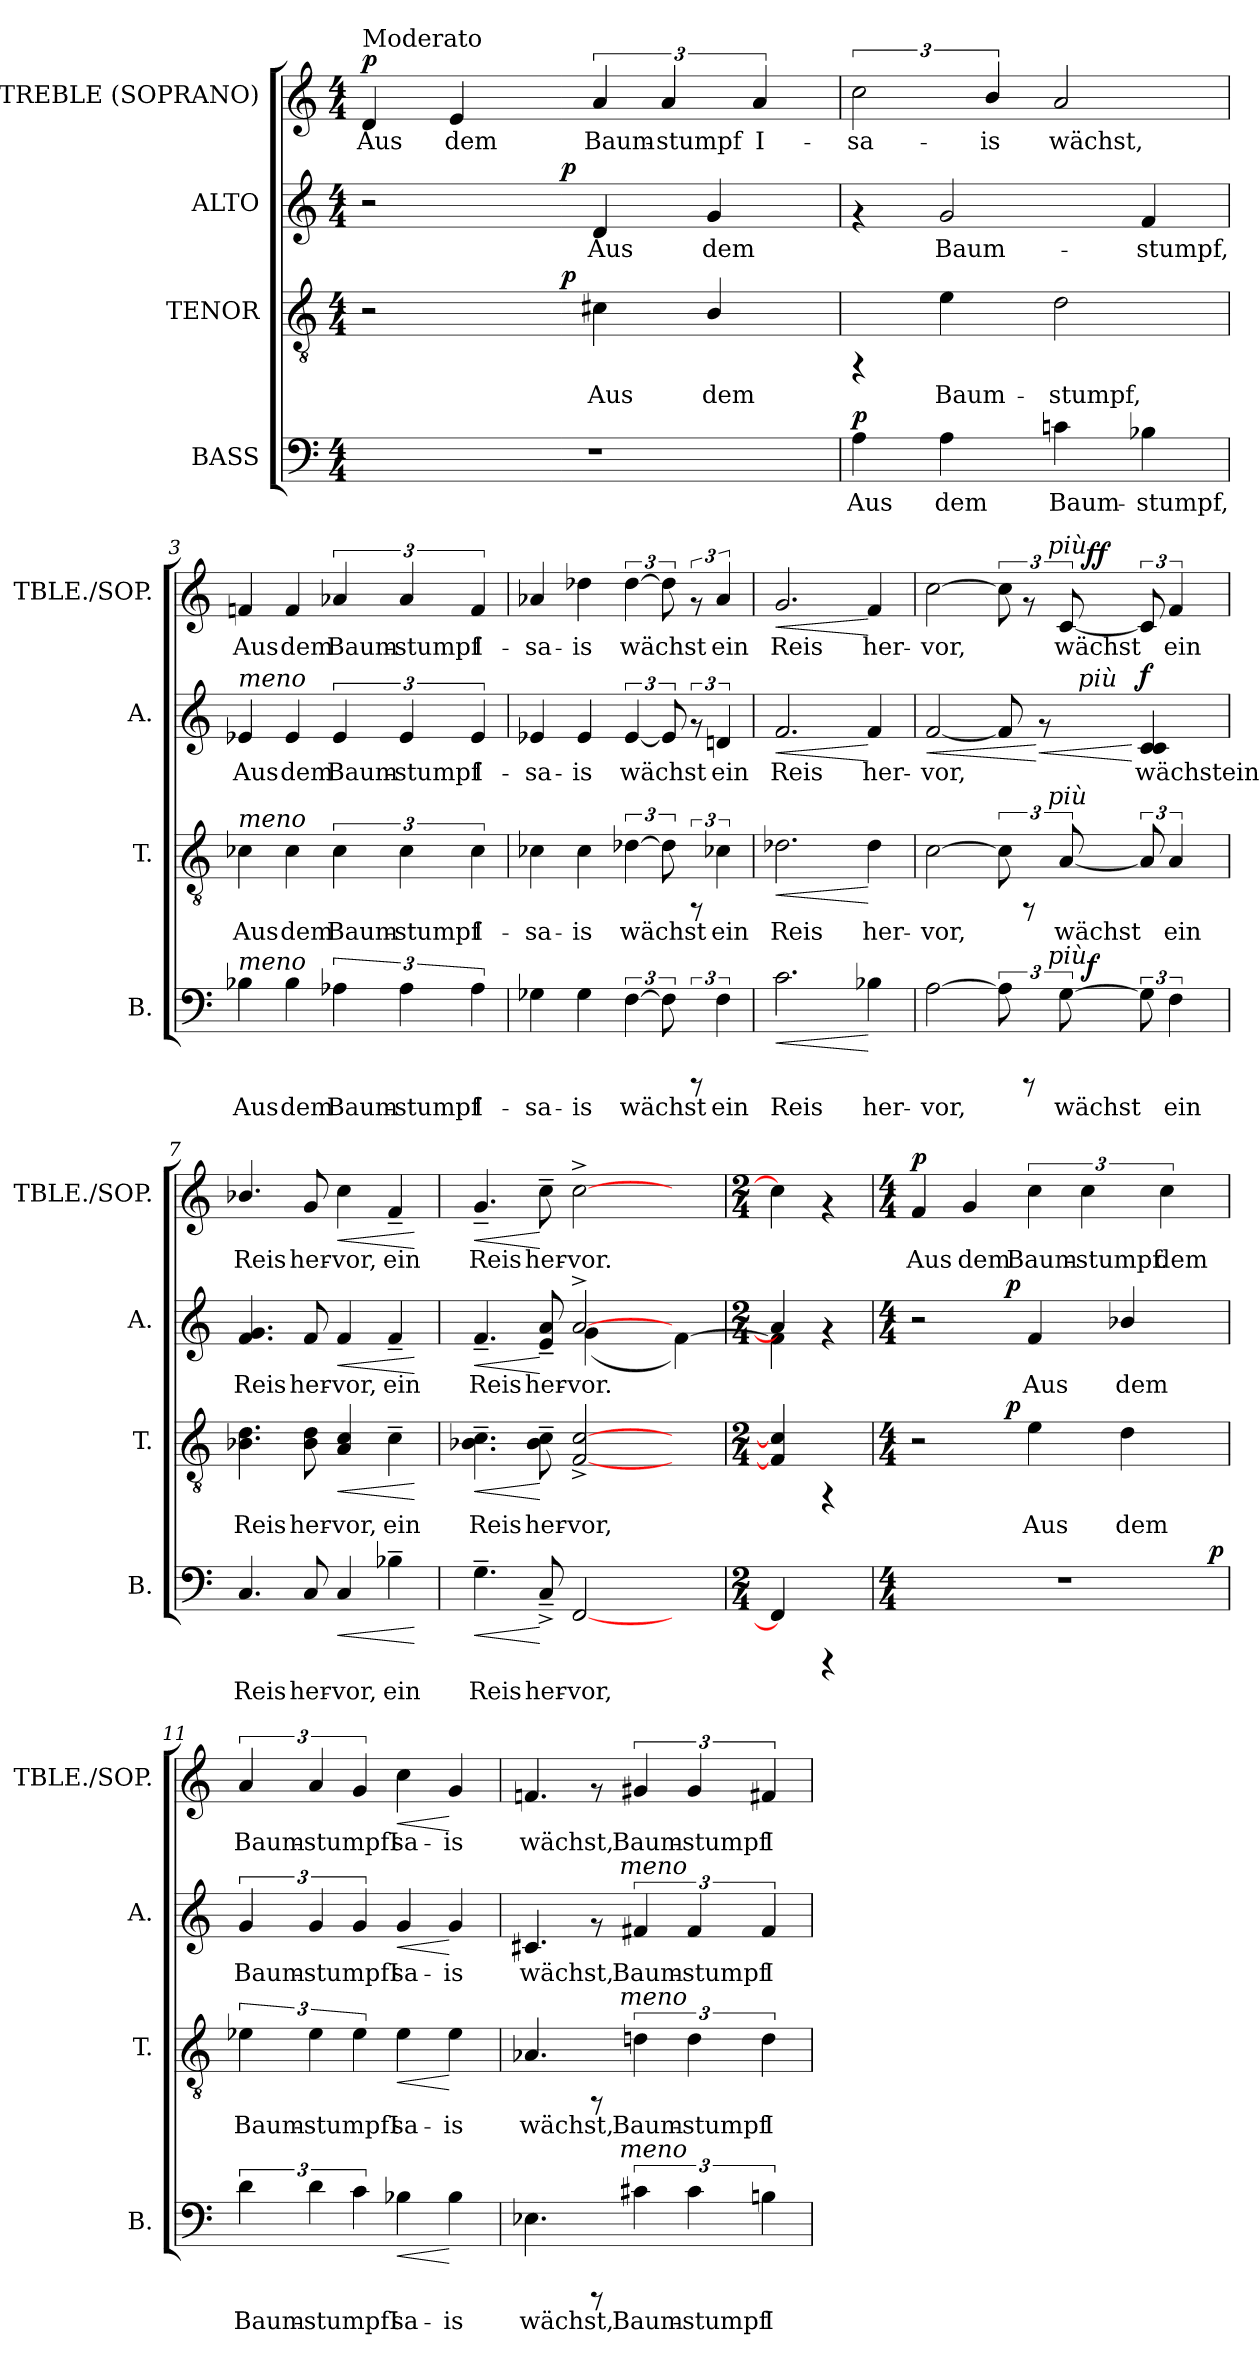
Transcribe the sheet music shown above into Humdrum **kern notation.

**kern	**text	**dynam	**kern	**text	**dynam	**kern	**text	**dynam	**kern	**text	**dynam
*part4	*part4	*part4	*part3	*part3	*part3	*part2	*part2	*part2	*part1	*part1	*part1
*staff4	*staff4	*staff4	*staff3	*staff3	*staff3	*staff2	*staff2	*staff2	*staff1	*staff1	*staff1
*I"BASS	*	*	*I"TENOR	*	*	*I"ALTO	*	*	*I"TREBLE  (SOPRANO)	*	*
*I'B.	*	*	*I'T.	*	*	*I'A.	*	*	*I'TBLE./SOP.	*	*
!!LO:PB:g=z
*stria5	*	*	*stria5	*	*	*stria5	*	*	*stria5	*	*
*clefF4	*	*	*clefGv2	*	*	*clefG2	*	*	*clefG2	*	*
*k[]	*	*	*k[]	*	*	*k[]	*	*	*k[]	*	*
*C:	*	*	*C:	*	*	*C:	*	*	*C:	*	*
*M4/4	*	*	*M4/4	*	*	*M4/4	*	*	*M4/4	*	*
*MM92	*	*	*MM92	*	*	*MM92	*	*	*MM92	*	*
=1	=1	=1	=1	=1	=1	=1	=1	=1	=1	=1	=1
!	!	!	!	!	!	!	!	!	!LO:TX:a:t=Moderato	!	!
!	!	!	!	!	!	!	!	!	!	!LO:LY:b:cj	!LO:DY:a
*	*	*	*^	*	*	*^	*	*	*	*	*
1r	.	.	2r	4ryy	.	.	2r	4ryy	.	.	4d/	Aus	p
!	!	!	!	!	!	!	!	!	!	!	!	!LO:LY:b:cj	!
.	.	.	.	8ryy	.	.	.	8ryy	.	.	4e/	dem	.
.	.	.	.	16ryy	.	.	.	16ryy	.	.	.	.	.
.	.	.	.	64ryy	.	.	.	64ryy	.	.	.	.	.
!	!	!	!	!	!	!LO:DY:a	!	!	!	!LO:DY:a	!	!	!
.	.	.	.	2ryy	.	p	.	2ryy	.	p	.	.	.
!	!	!	!	!	!LO:LY:b:cj	!	!	!	!LO:LY:b:cj	!	!	!LO:LY:b:cj	!
.	.	.	4c#X\	.	Aus	.	4d/	.	Aus	.	6a/	Baum-	.
!	!	!	!	!	!	!	!	!	!	!	!	!LO:LY:b:cj	!
.	.	.	.	.	.	.	.	.	.	.	6a/	-stumpf	.
!	!	!	!	!	!LO:LY:b:cj	!	!	!	!LO:LY:b:cj	!	!	!	!
.	.	.	4B/	.	dem	.	4g/	.	dem	.	.	.	.
!	!	!	!	!	!	!	!	!	!	!	!	!LO:LY:b:cj	!
.	.	.	.	.	.	.	.	.	.	.	6a/	I-	.
.	.	.	.	32.ryy	.	.	.	32.ryy	.	.	.	.	.
=2	=2	=2	=2	=2	=2	=2	=2	=2	=2	=2	=2	=2	=2
!	!LO:LY:b:cj	!LO:DY:a	!	!	!	!	!	!	!	!	!	!LO:LY:b:cj	!
*	*	*	*v	*v	*	*	*	*	*	*	*	*	*
*	*	*	*	*	*	*v	*v	*	*	*	*	*
4A\	Aus	p	4rFF	.	.	4rf	.	.	3cc\	-sa-	.
!	!LO:LY:b:cj	!	!	!LO:LY:b:cj	!	!	!LO:LY:b:cj	!	!	!	!
4A\	dem	.	4e\	Baum-	.	2g/	Baum-	.	.	.	.
!	!	!	!	!	!	!	!	!	!	!LO:LY:b:cj	!
.	.	.	.	.	.	.	.	.	6b/	-is	.
!	!LO:LY:b:cj	!	!	!LO:LY:b:cj	!	!	!	!	!	!LO:LY:b:cj	!
4cn\	Baum-	.	2d\	-stumpf,	.	.	.	.	2a/	wächst,	.
!	!LO:LY:b:cj	!	!	!	!	!	!LO:LY:b:cj	!	!	!	!
4B-X\	-stumpf,	.	.	.	.	4f/	-stumpf,	.	.	.	.
=3	=3	=3	=3	=3	=3	=3	=3	=3	=3	=3	=3
!	!	!	!	!	!	!LO:TX:a:i:t=meno	!	!	!	!	!
!	!	!	!LO:TX:a:i:t=meno	!	!	!	!	!	!	!	!
!LO:TX:a:i:t=meno	!	!	!	!	!	!	!	!	!	!	!
!	!LO:LY:b:cj	!	!	!LO:LY:b:cj	!	!	!LO:LY:b:cj	!	!	!LO:LY:b:cj	!
4B-X\	Aus	.	4c-X\	Aus	.	4e-X/	Aus	.	4fn/	Aus	.
!	!LO:LY:b:cj	!	!	!LO:LY:b:cj	!	!	!LO:LY:b:cj	!	!	!LO:LY:b:cj	!
4B-\	dem	.	4c-\	dem	.	4e-/	dem	.	4f/	dem	.
!	!LO:LY:b:cj	!	!	!LO:LY:b:cj	!	!	!LO:LY:b:cj	!	!	!LO:LY:b:cj	!
6A-X\	Baum-	.	6c-\	Baum-	.	6e-/	Baum-	.	6a-X/	Baum-	.
!	!LO:LY:b:cj	!	!	!LO:LY:b:cj	!	!	!LO:LY:b:cj	!	!	!LO:LY:b:cj	!
6A-\	-stumpf	.	6c-\	-stumpf	.	6e-/	-stumpf	.	6a-/	-stumpf	.
!	!LO:LY:b:cj	!	!	!LO:LY:b:cj	!	!	!LO:LY:b:cj	!	!	!LO:LY:b:cj	!
6A-\	I-	.	6c-\	I-	.	6e-/	I-	.	6f/	I-	.
!!LO:LB:g=z
=4	=4	=4	=4	=4	=4	=4	=4	=4	=4	=4	=4
!	!LO:LY:b:cj	!	!	!LO:LY:b:cj	!	!	!LO:LY:b:cj	!	!	!LO:LY:b:cj	!
4G-X\	-sa-	.	4c-X\	-sa-	.	4e-X/	-sa-	.	4a-X/	-sa-	.
!	!LO:LY:b:cj	!	!	!LO:LY:b:cj	!	!	!LO:LY:b:cj	!	!	!LO:LY:b:cj	!
4G-\	-is	.	4c-\	-is	.	4e-/	-is	.	4dd-X\	-is	.
!	!LO:LY:b:cj	!	!	!LO:LY:b:cj	!	!	!LO:LY:b:cj	!	!	!LO:LY:b:cj	!
[>6F\	wächst	.	[>6d-X\	wächst	.	[<6e-/	wächst	.	[>6dd-\	wächst	.
!	!LO:LY:b:cj	!	!	!LO:LY:b:cj	!	!	!LO:LY:b:cj	!	!	!LO:LY:b:cj	!
12F\]	.	.	12d-\]	.	.	12e-/]	.	.	12dd-\]	.	.
12rCCC	.	.	12rFF	.	.	12rf	.	.	12rf	.	.
!	!LO:LY:b:cj	!	!	!LO:LY:b:cj	!	!	!LO:LY:b:cj	!	!	!LO:LY:b:cj	!
6F\	ein	.	6c-X\	ein	.	6dn/	ein	.	6a-/	ein	.
=5	=5	=5	=5	=5	=5	=5	=5	=5	=5	=5	=5
!	!LO:LY:b:cj	!LO:HP:b	!	!LO:LY:b:cj	!LO:HP:b	!	!LO:LY:b:cj	!LO:HP:b	!	!LO:LY:b:cj	!LO:HP:b
2.c\	Reis	<	2.d-X\	Reis	<	2.f/	Reis	<	2.g/	Reis	<
!	!LO:LY:b:cj	!	!	!LO:LY:b:cj	!	!	!LO:LY:b:cj	!	!	!LO:LY:b:cj	!
4B-X\	her-	[	4d-\	her-	[	4f/	her-	[	4f/	her-	[
=6	=6	=6	=6	=6	=6	=6	=6	=6	=6	=6	=6
!	!LO:LY:b:cj	!	!	!LO:LY:b:cj	!	!	!LO:LY:b:cj	!LO:HP:b	!	!LO:LY:b:cj	!
*^	*	*	*^	*	*	*^	*	*	*^	*	*
*	*^	*	*	*	*	*	*	*	*	*	*	*	*^	*	*
[>2A\	2ryy	2ryy	-vor,	.	[>2c\	2ryy	-vor,	.	[<2f/	2ryy	-vor,	<	[>2cc\	2ryy	2ryy	-vor,	.
!	!	!	!LO:LY:b:cj	!	!	!	!LO:LY:b:cj	!	!	!	!LO:LY:b:cj	!	!	!	!	!LO:LY:b:cj	!
12A\L]	8...ryy	8ryy	.	.	12c\L]	8ryy	.	.	8f/]	8..ryy	.	.	12cc\L]	8...ryy	8ryy	.	.
12rCCC	.	.	.	.	12rFF	.	.	.	.	.	.	.	12rf	.	.	.	.
!	!	!	!	!	!	!	!	!	!	!	!	!LO:HP:n=1:b	!	!	!	!	!
.	.	64ryy	.	.	.	64ryy	.	.	8rf	.	.	[ <	.	.	64ryy	.	.
!	!	!	!	!	!	!	!	!	!	!	!	!	!	!	!LO:TX:a:i:t=più	!	!
!	!	!	!	!	!	!LO:TX:a:i:t=più	!	!	!	!	!	!	!	!	!	!	!
!	!	!LO:TX:a:i:t=più	!	!	!	!	!	!	!	!	!	!	!	!	!	!	!
.	.	4ryy	.	.	.	4ryy	.	.	.	.	.	.	.	.	4ryy	.	.
!	!	!	!LO:LY:b:cj	!	!	!	!LO:LY:b:cj	!	!	!	!	!	!	!	!	!LO:LY:b:cj	!
[12G\	.	.	wächst	.	[12A/L	.	wächst	.	.	.	.	.	[12c</L	.	.	wächst	.
!	!	!	!	!	!	!	!	!	!	!LO:TX:a:i:t=più	!	!	!	!	!	!	!
.	.	.	.	.	.	.	.	.	.	4ryy	.	.	.	.	.	.	.
!	!	!	!	!LO:DY:a	!	!	!	!	!	!	!	!	!	!	!	!	!LO:DY:a
!	!	!	!	!	!	!	!	!	!	!	!	!	!	!	!	!	!LO:DY:n=1:b
.	4ryy	.	.	f	.	.	.	.	.	.	.	.	.	4ryy	.	.	f f
!	!	!	!	!	!	!	!	!	!	!	!LO:LY:b:cj	!LO:DY:n=1:b	!	!	!	!	!
12G\]	.	.	.	.	12A/L]	.	.	.	4c/> 4c/>	.	wächstein	[ f	12c/L]	.	.	.	.
!	!	!	!LO:LY:b:cj	!	!	!	!LO:LY:b:cj	!	!	!	!	!	!	!	!	!LO:LY:b:cj	!
6F\	.	.	ein	.	6A/	.	ein	.	.	.	.	.	6f/	.	.	ein	.
.	.	16..ryy	.	.	.	16..ryy	.	.	.	.	.	.	.	.	16..ryy	.	.
.	.	.	.	.	.	.	.	.	.	32ryy	.	.	.	.	.	.	.
.	64ryy	.	.	.	.	.	.	.	.	.	.	.	.	64ryy	.	.	.
=7	=7	=7	=7	=7	=7	=7	=7	=7	=7	=7	=7	=7	=7	=7	=7	=7	=7
!	!	!	!LO:LY:b:cj	!	!	!	!LO:LY:b:cj	!	!	!	!LO:LY:b:cj	!	!	!	!	!LO:LY:b:cj	!
*v	*v	*v	*	*	*	*	*	*	*v	*v	*	*	*v	*v	*v	*	*
*	*	*	*v	*v	*	*	*	*	*	*	*	*
4.C/	Reis	.	4.d\ 4.B-X\	Reis	.	4.f/ 4.g/	Reis	.	4.b-X/	Reis	.
!	!LO:LY:b:cj	!	!	!LO:LY:b:cj	!	!	!LO:LY:b:cj	!	!	!LO:LY:b:cj	!
8C/	her-	.	8d\ 8B-\	her-	.	8f/	her-	.	8g/	her-	.
!	!LO:LY:b:cj	!LO:HP:b	!	!LO:LY:b:cj	!LO:HP:b	!	!LO:LY:b:cj	!LO:HP:b	!	!LO:LY:b:cj	!LO:HP:b
4C/	-vor,	<	4c/ 4A/	-vor,	<	4f/	-vor,	<	4cc\	-vor,	<
!	!LO:LY:b:cj	!	!	!LO:LY:b:cj	!	!	!LO:LY:b:cj	!	!	!LO:LY:b:cj	!
4B-X~>\	ein	.	4c~>\	ein	.	4f~>/	ein	.	4f~>/	ein	.
.	.	[	.	.	[	.	.	[	.	.	[
!!LO:PB:g=z
=8	=8	=8	=8	=8	=8	=8	=8	=8	=8	=8	=8
!	!LO:LY:b:cj	!LO:HP:b	!	!LO:LY:b:cj	!LO:HP:b	!	!LO:LY:b:cj	!LO:HP:b	!	!LO:LY:b:cj	!LO:HP:b
*	*	*	*	*	*	*^	*	*	*	*	*
4.G~>\	Reis	<	4.B-X\~> 4.c\~>	Reis	<	4.f~>/	2ryy	Reis	<	4.g~>/	Reis	<
!	!LO:LY:b:cj	!	!	!LO:LY:b:cj	!	!	!	!LO:LY:b:cj	!	!	!LO:LY:b:cj	!
8C~>^>/	her-	[	8B-\~> 8c\~>	her-	[	8a/~> 8e/~>	.	her-	[	8cc~>\	her-	[
!	!LO:LY:b:cj	!	!	!LO:LY:b:cj	!	!	!	!LO:LY:b:cj	!	!	!LO:LY:b:cj	!
[<2FF/	-vor,	.	[>2c/^> [<2F/^>	-vor,	.	[>2a^>/	(<4g\	-vor.	.	[>2cc^>\	-vor.	.
.	.	.	.	.	.	.	2ryy	.	.	.	.	.
!	!	!	!	!	!	!	!	!LO:LY:b:cj	!	!	!	!
4ryy	.	.	4ryy	.	.	[<4f\)	.	.	.	4ryy	.	.
=9	=9	=9	=9	=9	=9	=9	=9	=9	=9	=9	=9	=9
*M2/4	*	*	*M2/4	*	*	*M2/4	*	*	*	*M2/4	*	*
!	!LO:LY:b:cj	!	!	!LO:LY:b:cj	!	!	!	!LO:LY:b:cj	!	!	!LO:LY:b:cj	!
4FF/]	.	.	4c/] 4F/]	.	.	4a/]	4f\]	.	.	4cc\]	.	.
4rCCC	.	.	4rFF	.	.	4rf	4ryy	.	.	4rf	.	.
=10	=10	=10	=10	=10	=10	=10	=10	=10	=10	=10	=10	=10
*M4/4	*	*	*M4/4	*	*	*M4/4	*	*	*	*M4/4	*	*
!	!	!	!	!	!	!	!	!	!	!	!LO:LY:b:cj	!LO:DY:a
*^	*	*	*^	*	*	*	*	*	*	*	*	*
1r	2ryy	.	.	2r	4..ryy	.	.	2r	4..ryy	.	.	4f/	Aus	p
!	!	!	!	!	!	!	!	!	!	!	!	!	!LO:LY:b:cj	!
.	.	.	.	.	.	.	.	.	.	.	.	4g/	dem	.
!	!	!	!	!	!	!	!LO:DY:a	!	!	!	!LO:DY:a	!	!	!
.	.	.	.	.	2ryy	.	p	.	2ryy	.	p	.	.	.
!	!	!	!	!	!	!LO:LY:b:cj	!	!	!	!LO:LY:b:cj	!	!	!LO:LY:b:cj	!
.	4ryy	.	.	4e\	.	Aus	.	4f/	.	Aus	.	6cc\	Baum-	.
!	!	!	!	!	!	!	!	!	!	!	!	!	!LO:LY:b:cj	!
.	.	.	.	.	.	.	.	.	.	.	.	6cc\	-stumpf.	.
!	!	!	!	!	!	!LO:LY:b:cj	!	!	!	!LO:LY:b:cj	!	!	!	!
.	8ryy	.	.	4d\	.	dem	.	4b-X/	.	dem	.	.	.	.
!	!	!	!	!	!	!	!	!	!	!	!	!	!LO:LY:b:cj	!
.	.	.	.	.	.	.	.	.	.	.	.	6cc\	dem	.
.	16ryy	.	.	.	.	.	.	.	.	.	.	.	.	.
.	64ryy	.	.	.	16ryy	.	.	.	16ryy	.	.	.	.	.
!	!	!	!LO:DY:a	!	!	!	!	!	!	!	!	!	!	!
.	32.ryy	.	p	.	.	.	.	.	.	.	.	.	.	.
=11	=11	=11	=11	=11	=11	=11	=11	=11	=11	=11	=11	=11	=11	=11
!	!	!LO:LY:b:cj	!	!	!	!LO:LY:b:cj	!	!	!	!LO:LY:b:cj	!	!	!LO:LY:b:cj	!
*v	*v	*	*	*	*	*	*	*v	*v	*	*	*	*	*
*	*	*	*v	*v	*	*	*	*	*	*	*	*
6d\	Baum-	.	6e-X\	Baum-	.	6g/	Baum-	.	6a/	Baum-	.
!	!LO:LY:b:cj	!	!	!LO:LY:b:cj	!	!	!LO:LY:b:cj	!	!	!LO:LY:b:cj	!
6d\	-stumpfI-	.	6e-\	-stumpfI-	.	6g/	-stumpfI-	.	6a/	-stumpfI-	.
!	!LO:LY:b:cj	!	!	!LO:LY:b:cj	!	!	!LO:LY:b:cj	!	!	!LO:LY:b:cj	!
6c\	--	.	6e-\	--	.	6g/	--	.	6g/	--	.
!	!LO:LY:b:cj	!LO:HP:b	!	!LO:LY:b:cj	!LO:HP:b	!	!LO:LY:b:cj	!LO:HP:b	!	!LO:LY:b:cj	!LO:HP:b
4B-X\	-sa-	<	4e-\	-sa-	<	4g/	-sa-	<	4cc\	-sa-	<
!	!LO:LY:b:cj	!	!	!LO:LY:b:cj	!	!	!LO:LY:b:cj	!	!	!LO:LY:b:cj	!
4B-\	-is	[	4e-\	-is	[	4g/	-is	[	4g/	-is	[
!!LO:PB:g=z
=12	=12	=12	=12	=12	=12	=12	=12	=12	=12	=12	=12
!	!LO:LY:b:cj	!	!	!LO:LY:b:cj	!	!	!LO:LY:b:cj	!	!	!LO:LY:b:cj	!
*^	*	*	*^	*	*	*^	*	*	*	*	*
4.E-X\	4...ryy	wächst,	.	4.A-X/	4...ryy	wächst,	.	4.c#X/	4...ryy	wächst,	.	4.fn/	wächst,	.
8rCCC	.	.	.	8rFF	.	.	.	8rf	.	.	.	8rf	.	.
!	!	!	!	!	!	!	!	!	!LO:TX:a:i:t=meno	!	!	!	!	!
!	!	!	!	!	!LO:TX:a:i:t=meno	!	!	!	!	!	!	!	!	!
!	!LO:TX:a:i:t=meno	!	!	!	!	!	!	!	!	!	!	!	!	!
.	2ryy	.	.	.	2ryy	.	.	.	2ryy	.	.	.	.	.
!	!	!LO:LY:b:cj	!	!	!	!LO:LY:b:cj	!	!	!	!LO:LY:b:cj	!	!	!LO:LY:b:cj	!
6c#X\	.	Baum-	.	6dn\	.	Baum-	.	6f#X/	.	Baum-	.	6g#X/	Baum-	.
!	!	!LO:LY:b:cj	!	!	!	!LO:LY:b:cj	!	!	!	!LO:LY:b:cj	!	!	!LO:LY:b:cj	!
6c#\	.	-stumpf	.	6d\	.	-stumpf	.	6f#/	.	-stumpf	.	6g#/	-stumpf	.
!	!	!LO:LY:b:cj	!	!	!	!LO:LY:b:cj	!	!	!	!LO:LY:b:cj	!	!	!LO:LY:b:cj	!
6Bn\	.	I-	.	6d\	.	I-	.	6f#/	.	I-	.	6f#X/	I-	.
.	32ryy	.	.	.	32ryy	.	.	.	32ryy	.	.	.	.	.
*v	*v	*	*	*	*	*	*	*v	*v	*	*	*	*	*
*	*	*	*v	*v	*	*	*	*	*	*	*	*
=	=	=	=	=	=	=	=	=	=	=	=
*-	*-	*-	*-	*-	*-	*-	*-	*-	*-	*-	*-
